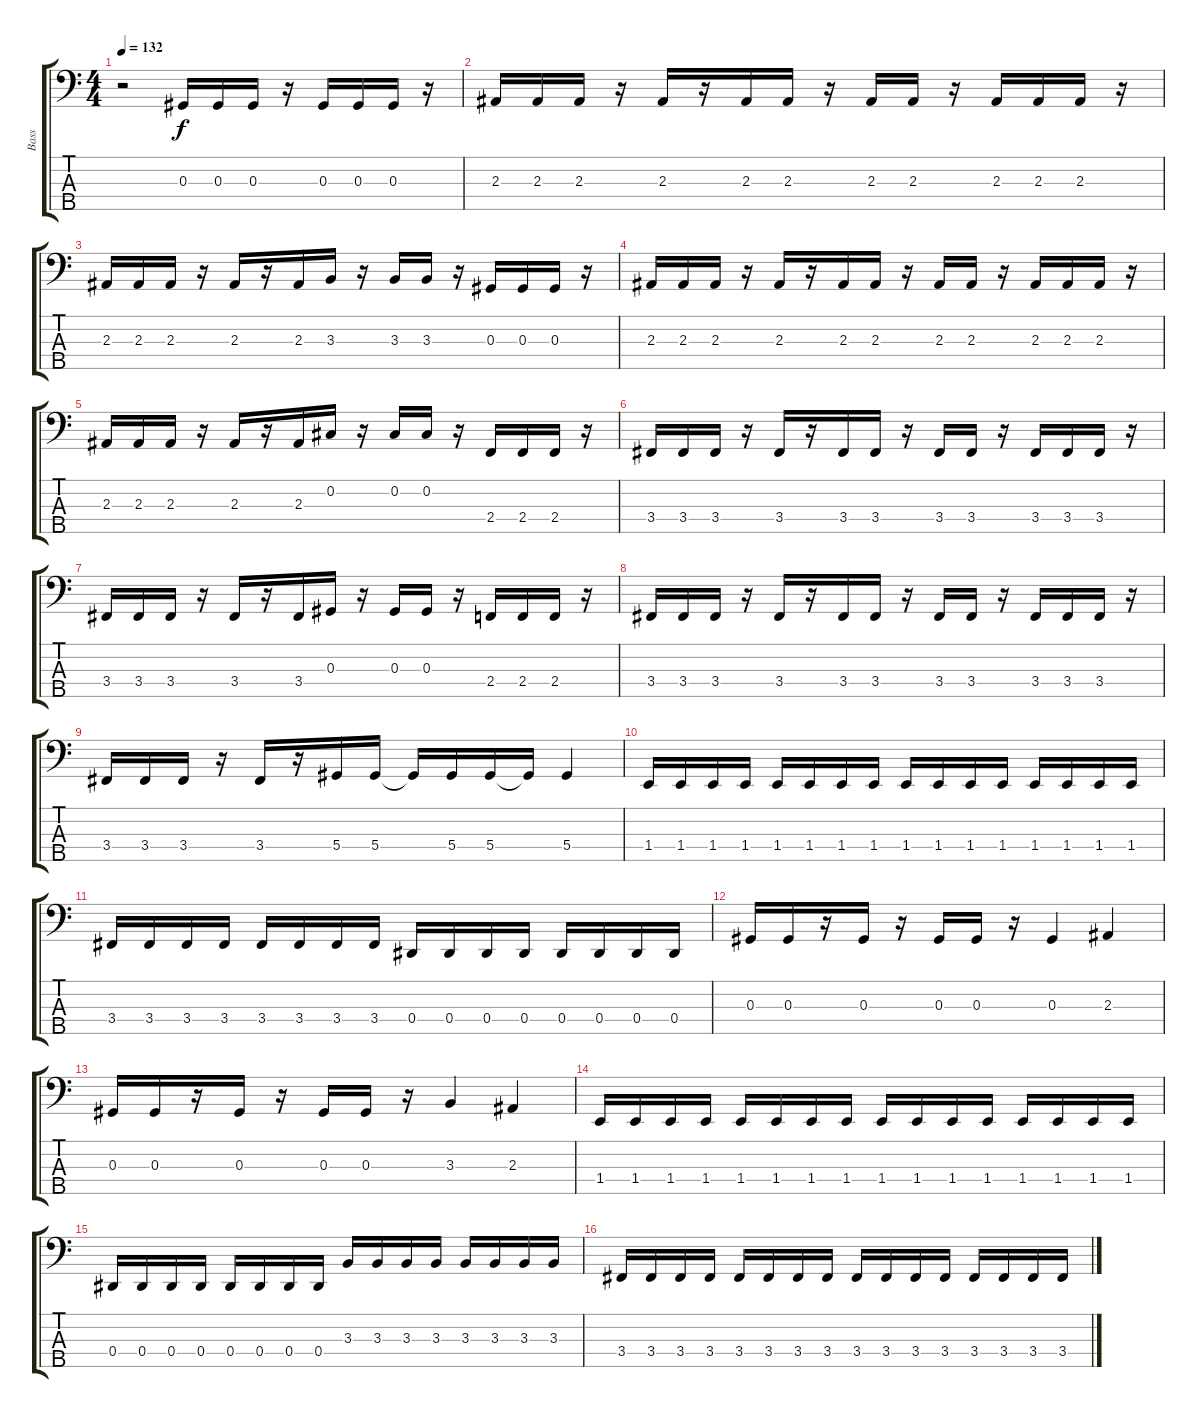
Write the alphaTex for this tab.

\track ("Bass" "Bass") {mute instrument electricbassfinger}
\staff {score tabs}
\tuning (Gb2 Db2 Ab1 Eb1 Bb0) {hide}
\ts (4 4)
\tempo 132
\clef f4
\ks c
r.2{dy f} 0.3.16 0.3.16 0.3.16 r.16 0.3.16 0.3.16 0.3.16 r.16 |
2.3.16 2.3.16 2.3.16 r.16 2.3.16 r.16 2.3.16 2.3.16 r.16 2.3.16 2.3.16 r.16 2.3.16 2.3.16 2.3.16 r.16 |
2.3.16 2.3.16 2.3.16 r.16 2.3.16 r.16 2.3.16 3.3.16 r.16 3.3.16 3.3.16 r.16 0.3.16 0.3.16 0.3.16 r.16 |
2.3.16 2.3.16 2.3.16 r.16 2.3.16 r.16 2.3.16 2.3.16 r.16 2.3.16 2.3.16 r.16 2.3.16 2.3.16 2.3.16 r.16 |
2.3.16 2.3.16 2.3.16 r.16 2.3.16 r.16 2.3.16 0.2.16 r.16 0.2.16 0.2.16 r.16 2.4.16 2.4.16 2.4.16 r.16 |
3.4.16 3.4.16 3.4.16 r.16 3.4.16 r.16 3.4.16 3.4.16 r.16 3.4.16 3.4.16 r.16 3.4.16 3.4.16 3.4.16 r.16 |
3.4.16 3.4.16 3.4.16 r.16 3.4.16 r.16 3.4.16 0.3.16 r.16 0.3.16 0.3.16 r.16 2.4.16 2.4.16 2.4.16 r.16 |
3.4.16 3.4.16 3.4.16 r.16 3.4.16 r.16 3.4.16 3.4.16 r.16 3.4.16 3.4.16 r.16 3.4.16 3.4.16 3.4.16 r.16 |
3.4.16 3.4.16 3.4.16 r.16 3.4.16 r.16 5.4.16 5.4.16 5.4{t}.16 5.4.16 5.4.16 5.4{t}.16 5.4.4 |
1.4.16 1.4.16 1.4.16 1.4.16 1.4.16 1.4.16 1.4.16 1.4.16 1.4.16 1.4.16 1.4.16 1.4.16 1.4.16 1.4.16 1.4.16 1.4.16 |
3.4.16 3.4.16 3.4.16 3.4.16 3.4.16 3.4.16 3.4.16 3.4.16 0.4.16 0.4.16 0.4.16 0.4.16 0.4.16 0.4.16 0.4.16 0.4.16 |
0.3.16 0.3.16 r.16 0.3.16 r.16 0.3.16 0.3.16 r.16 0.3.4 2.3.4 |
0.3.16 0.3.16 r.16 0.3.16 r.16 0.3.16 0.3.16 r.16 3.3.4 2.3.4 |
1.4.16 1.4.16 1.4.16 1.4.16 1.4.16 1.4.16 1.4.16 1.4.16 1.4.16 1.4.16 1.4.16 1.4.16 1.4.16 1.4.16 1.4.16 1.4.16 |
0.4.16 0.4.16 0.4.16 0.4.16 0.4.16 0.4.16 0.4.16 0.4.16 3.3.16 3.3.16 3.3.16 3.3.16 3.3.16 3.3.16 3.3.16 3.3.16 |
3.4.16 3.4.16 3.4.16 3.4.16 3.4.16 3.4.16 3.4.16 3.4.16 3.4.16 3.4.16 3.4.16 3.4.16 3.4.16 3.4.16 3.4.16 3.4.16
